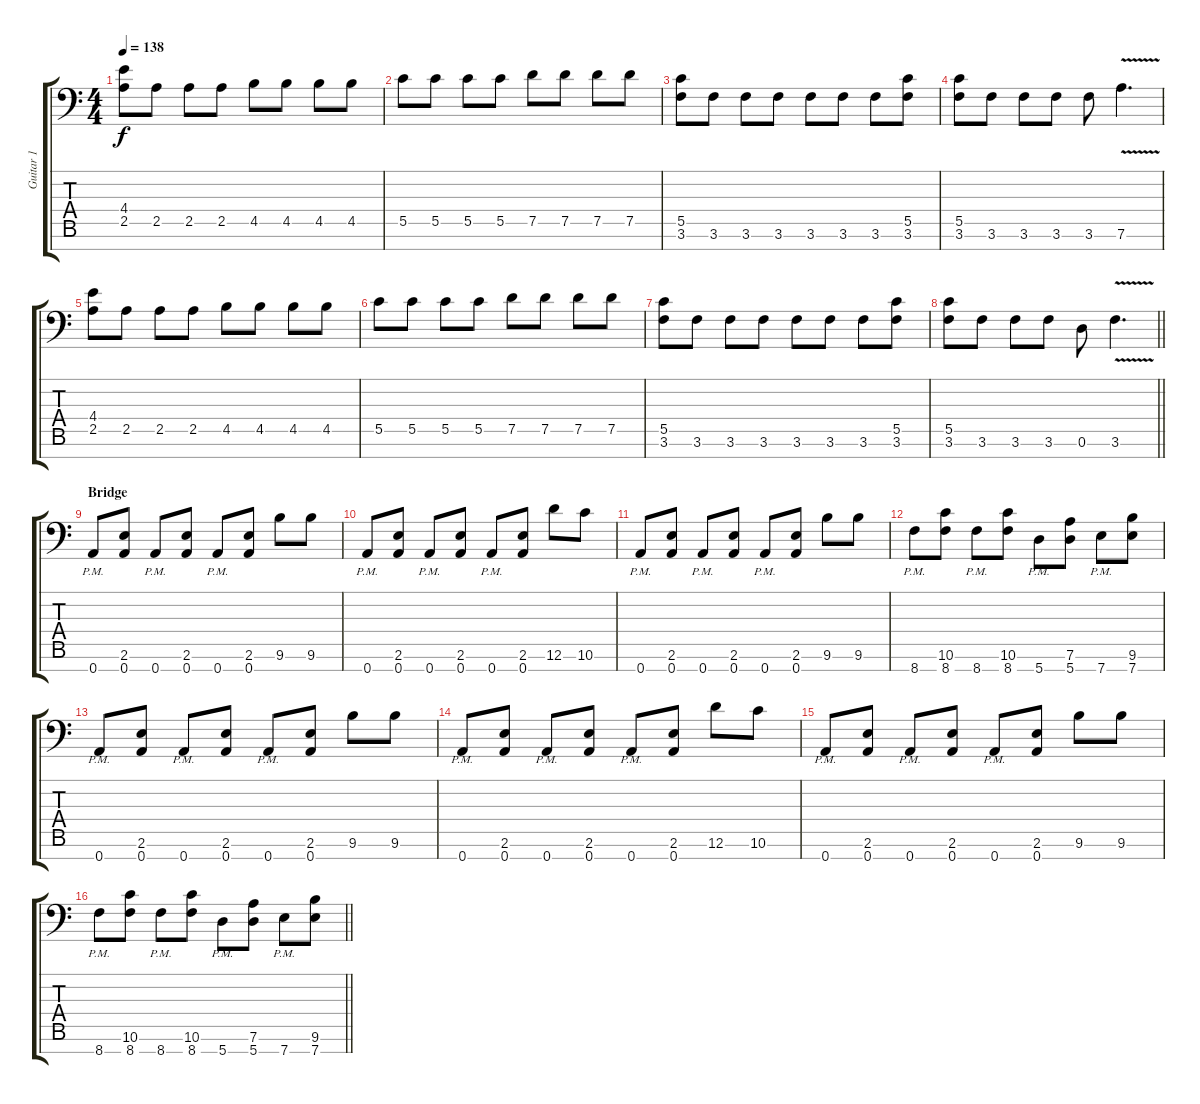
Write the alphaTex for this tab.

\track ("Guitar 1" "Guitar 1") {instrument distortionguitar}
\staff {score tabs}
\tuning (D4 A3 F3 C3 G2 D2 A1) {hide}
\ts (4 4)
\tempo 138
\clef f4
\ks c
(4.4 2.5).8{dy f instrument distortionguitar} 2.5.8 2.5.8 2.5.8 4.5.8 4.5.8 4.5.8 4.5.8 |
5.5.8 5.5.8 5.5.8 5.5.8 7.5.8 7.5.8 7.5.8 7.5.8 |
(5.5 3.6).8 3.6.8 3.6.8 3.6.8 3.6.8 3.6.8 3.6.8 (5.5 3.6).8 |
(5.5 3.6).8 3.6.8 3.6.8 3.6.8 3.6.8 7.6{v}.4{d instrument guitarharmonics} |
(4.4 2.5).8{instrument distortionguitar} 2.5.8 2.5.8 2.5.8 4.5.8 4.5.8 4.5.8 4.5.8 |
5.5.8 5.5.8 5.5.8 5.5.8 7.5.8 7.5.8 7.5.8 7.5.8 |
(5.5 3.6).8 3.6.8 3.6.8 3.6.8 3.6.8 3.6.8 3.6.8 (5.5 3.6).8 |
\barLineRight lightlight
(5.5 3.6).8 3.6.8 3.6.8 3.6.8 0.6.8 3.6{v}.4{d instrument guitarharmonics} |
\section ("" "Bridge")
0.7{pm}.8{instrument distortionguitar} (2.6 0.7).8 0.7{pm}.8 (2.6 0.7).8 0.7{pm}.8 (2.6 0.7).8 9.6.8 9.6.8 |
0.7{pm}.8 (2.6 0.7).8 0.7{pm}.8 (2.6 0.7).8 0.7{pm}.8 (2.6 0.7).8 12.6.8 10.6.8 |
0.7{pm}.8 (2.6 0.7).8 0.7{pm}.8 (2.6 0.7).8 0.7{pm}.8 (2.6 0.7).8 9.6.8 9.6.8 |
8.7{pm}.8 (10.6 8.7).8 8.7{pm}.8 (10.6 8.7).8 5.7{pm}.8 (7.6 5.7).8 7.7{pm}.8 (9.6 7.7).8 |
0.7{pm}.8 (2.6 0.7).8 0.7{pm}.8 (2.6 0.7).8 0.7{pm}.8 (2.6 0.7).8 9.6.8 9.6.8 |
0.7{pm}.8 (2.6 0.7).8 0.7{pm}.8 (2.6 0.7).8 0.7{pm}.8 (2.6 0.7).8 12.6.8 10.6.8 |
0.7{pm}.8 (2.6 0.7).8 0.7{pm}.8 (2.6 0.7).8 0.7{pm}.8 (2.6 0.7).8 9.6.8 9.6.8 |
\barLineRight lightlight
8.7{pm}.8 (10.6 8.7).8 8.7{pm}.8 (10.6 8.7).8 5.7{pm}.8 (7.6 5.7).8 7.7{pm}.8 (9.6 7.7).8
